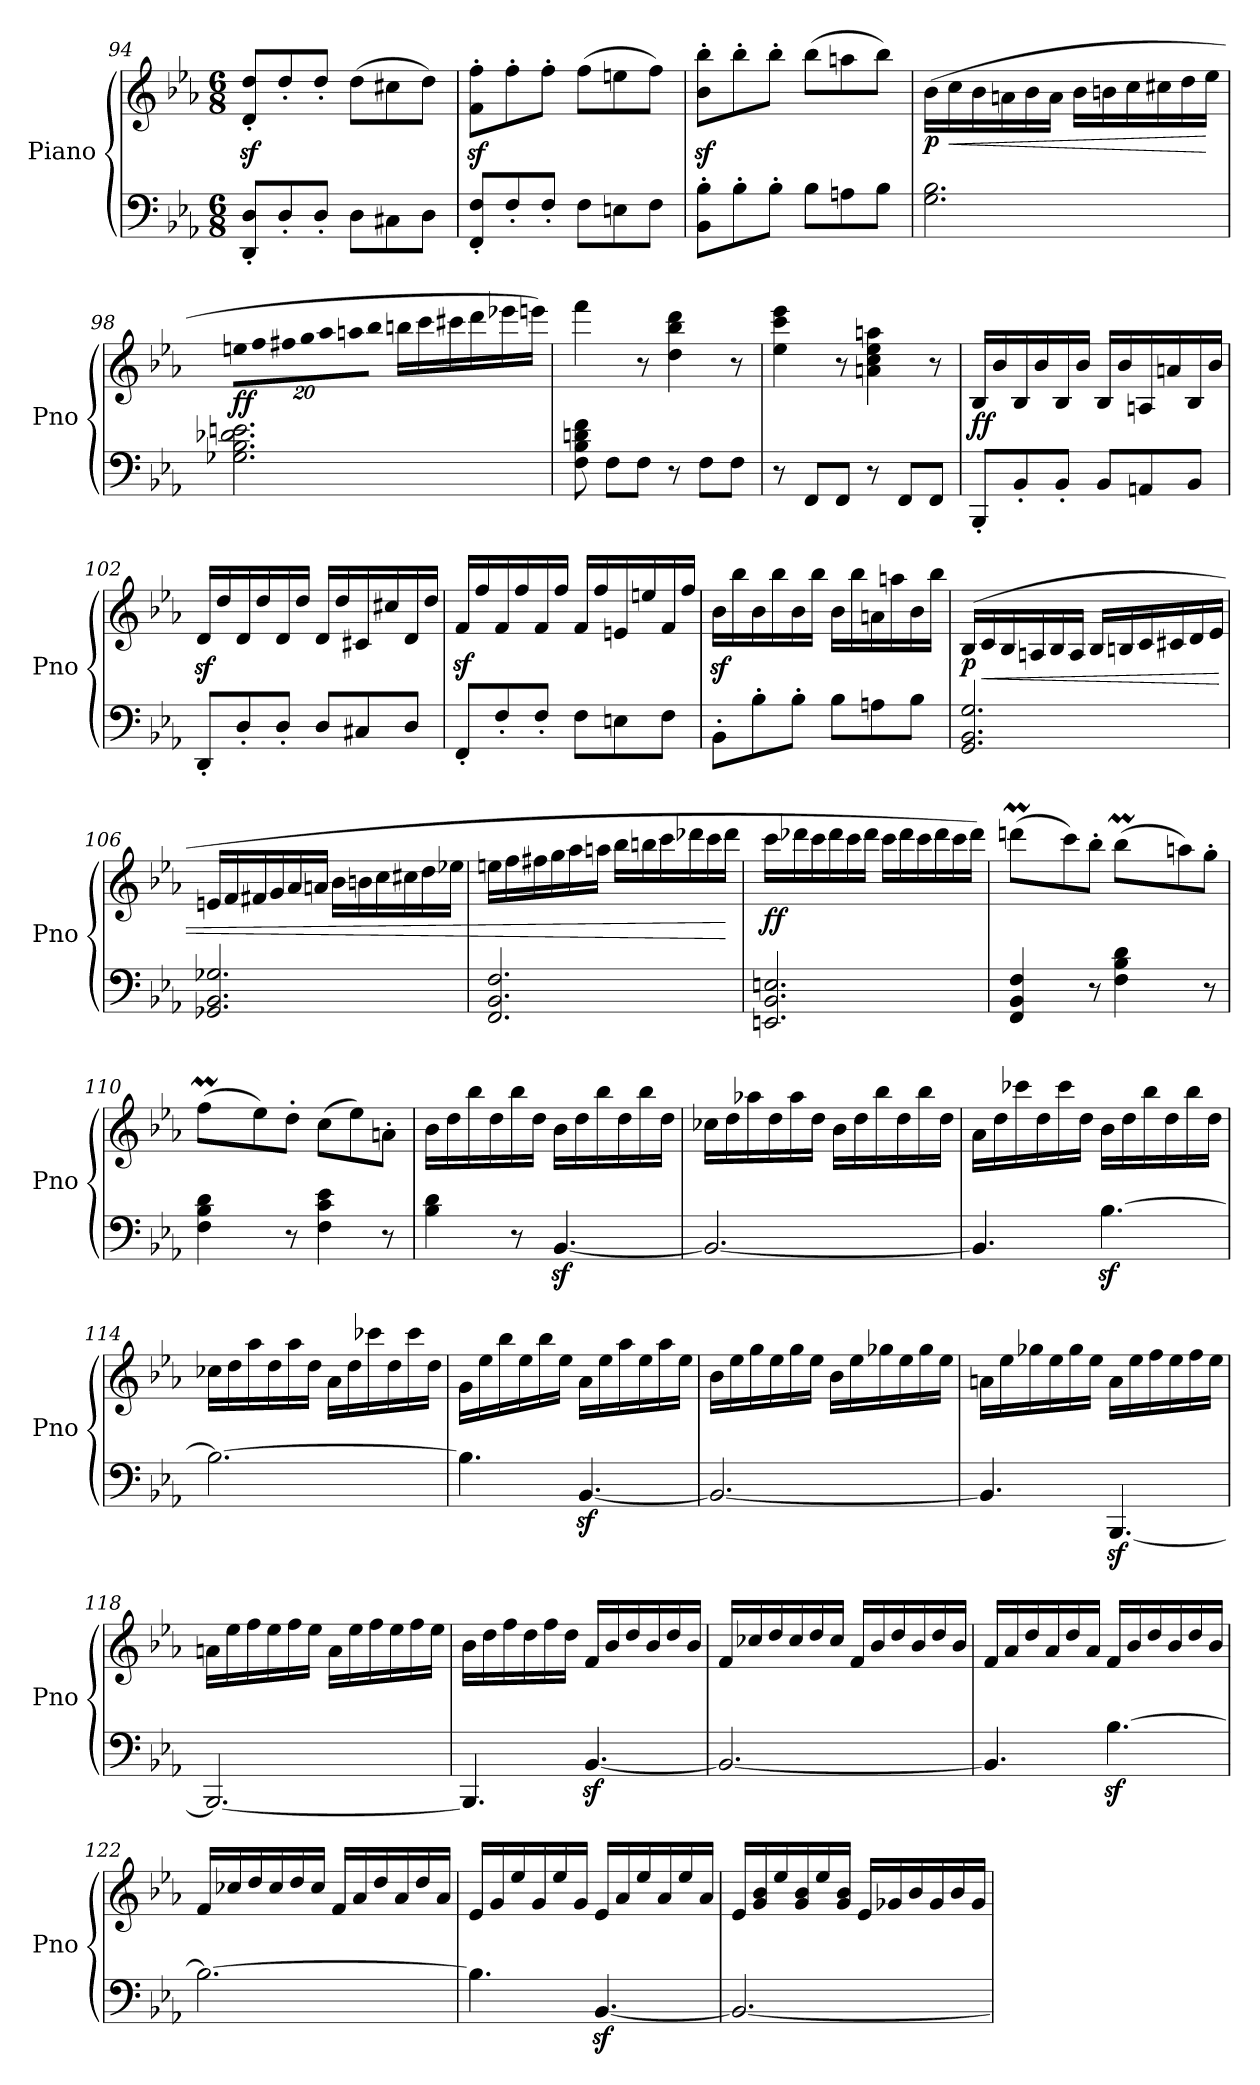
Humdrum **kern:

**kern	**kern	**dynam
*part1	*part1	*part1
*staff2	*staff1	*staff1/2
*I"Piano	*	*
*I'Pno	*	*
!!LO:LB:g=z
*clefF4	*clefG2	*
*k[b-e-a-]	*k[b-e-a-]	*
*E-:	*E-:	*
*M6/8	*M6/8	*
=94	=94	=94
8DD/' 8D/'L	8d/z<' 8dd/z<'L	.
8D'/	8dd'/	.
8D'/J	8dd'/J	.
8D\L	(8dd\L	.
8C#X\	8cc#X\	.
8D\J	8dd\J)	.
=95	=95	=95
8FF/' 8F/'L	8f\z<' 8ff\z<'L	.
8F'/	8ff'\	.
8F'/J	8ff'\J	.
8F\L	(8ff\L	.
8En\	8een\	.
8F\J	8ff\J)	.
=96	=96	=96
8BB-\' 8B-\'L	8b-\z<' 8bb-\z<'L	.
8B-'\	8bb-'\	.
8B-'\J	8bb-'\J	.
8B-\L	(8bb-\L	.
8An\	8aan\	.
8B-\J	8bb-\J)	.
=97	=97	=97
!	!	!LO:DY:b
2.G\ 2.B-\	(16b-\LL	p
!	!	!LO:HP:b
.	16cc\	<
.	16b-\	.
.	16an\	.
.	16b-\	.
.	16a\JJ	.
.	16b-\LL	.
.	16bn\	.
.	16cc\	.
.	16cc#X\	.
.	16dd\	.
.	16ee-\JJ	[
!!LO:LB:g=z
=98	=98	=98
*	*Xbrackettup	*
!	!LO:N:vis=16	!LO:DY:b
2.G-X\ 2.B-\ 2.d-X\ 2.en\	320%17een\LL	ff
!	!LO:N:vis=16	!
.	320%17ff\	.
!	!LO:N:vis=16	!
.	320%17ff#X\	.
!	!LO:N:vis=16	!
.	320%17gg\	.
!	!LO:N:vis=16	!
.	320%17aa-\	.
!	!LO:N:vis=16	!
.	320%17aan\	.
!	!LO:N:vis=16	!
.	320%17bb-\JJ	.
.	320ryy	.
.	16bbn\LL	.
.	16ccc\	.
.	16ccc#X\	.
.	16ddd\	.
.	16eee-X\	.
.	16eeen\JJ)	.
=99	=99	=99
8F\ 8B-\ 8dn\ 8f\	4fff\	.
8F\L	.	.
8F\J	8r	.
8r	4dd\ 4bb-\ 4ddd\	.
8F\L	.	.
8F\J	8r	.
=100	=100	=100
8r	4ee-\ 4ccc\ 4eee-\	.
8FF/L	.	.
8FF/J	8r	.
8r	4an\ 4cc\ 4ee-\ 4aan\	.
8FF/L	.	.
8FF/J	8r	.
=101	=101	=101
!	!	!LO:DY:b
8BBB-'/L	16B-/LL	ff
.	16b-/	.
8BB-'/	16B-/	.
.	16b-/	.
8BB-'/J	16B-/	.
.	16b-/JJ	.
8BB-/L	16B-/LL	.
.	16b-/	.
8AAn/	16An/	.
.	16an/	.
8BB-/J	16B-/	.
.	16b-/JJ	.
!!LO:PB:g=z
=102	=102	=102
8DD'/L	16dz</LL	.
.	16dd/	.
8D'/	16d/	.
.	16dd/	.
8D'/J	16d/	.
.	16dd/JJ	.
8D/L	16d/LL	.
.	16dd/	.
8C#X/	16c#X/	.
.	16cc#X/	.
8D/J	16d/	.
.	16dd/JJ	.
=103	=103	=103
8FF'/L	16fz</LL	.
.	16ff/	.
8F'/	16f/	.
.	16ff/	.
8F'/J	16f/	.
.	16ff/JJ	.
8F\L	16f/LL	.
.	16ff/	.
8En\	16en/	.
.	16een/	.
8F\J	16f/	.
.	16ff/JJ	.
=104	=104	=104
8BB-'\L	16b-z<\LL	.
.	16bb-\	.
8B-'\	16b-\	.
.	16bb-\	.
8B-'\J	16b-\	.
.	16bb-\JJ	.
8B-\L	16b-\LL	.
.	16bb-\	.
8An\	16an\	.
.	16aan\	.
8B-\J	16b-\	.
.	16bb-\JJ	.
!!LO:LB:g=z
=105	=105	=105
!	!	!LO:DY:b
2.GG/ 2.BB-/ 2.G/	(16B-/LL	p
!	!	!LO:HP:b
.	16c/	<
.	16B-/	.
.	16An/	.
.	16B-/	.
.	16A/JJ	.
.	16B-/LL	.
.	16Bn/	.
.	16c/	.
.	16c#X/	.
.	16d/	.
.	16e-/JJ	.
=106	=106	=106
2.GG-X/ 2.BB-/ 2.G-X/	16en/LL	.
.	16f/	.
.	16f#X/	.
.	16g/	.
.	16a-/	.
.	16an/JJ	.
.	16b-\LL	.
.	16bn\	.
.	16cc\	.
.	16cc#X\	.
.	16dd\	.
.	16ee-X\JJ	.
=107	=107	=107
2.FF/ 2.BB-/ 2.F/	16een\LL	.
.	16ff\	.
.	16ff#X\	.
.	16gg\	.
.	16aa-\	.
.	16aan\JJ	.
.	16bb-\LL	.
.	16bbn\	.
.	16ccc\	.
.	16ddd-X\	.
.	16ccc\	.
.	16ddd-\JJ	[
!!LO:LB:g=z
=108	=108	=108
!	!	!LO:DY:b
2.EEn/ 2.BB-/ 2.En/	16ccc\LL	ff
.	16ddd-X\	.
.	16ccc\	.
.	16ddd-\	.
.	16ccc\	.
.	16ddd-\JJ	.
.	16ccc\LL	.
.	16ddd-\	.
.	16ccc\	.
.	16ddd-\	.
.	16ccc\	.
.	16ddd-\JJ)	.
=109	=109	=109
*	*^	*
*	*	*Xtuplet	*
4FF/ 4BB-/ 4F/	(8dddnm\L	24dddyy	.
.	.	24eee-yy	.
.	.	24dddyy	.
.	8ccc\)	4ryy	.
8r	8bb-'\J	.	.
4F\ 4B-\ 4d\	(8bb-M\L	24bb-yy	.
.	.	24cccyy	.
.	.	24bb-yy	.
.	8aan\)	4ryy	.
8r	8gg'\J	.	.
=110	=110	=110	=110
4F\ 4B-\ 4d\	(8ffM\L	24ffyy	.
.	.	24ggyy	.
.	.	24ffyy	.
.	8ee-\)	2ryy	.
8r	8dd'\J	.	.
4F\ 4c\ 4e-\	(8cc\L	.	.
.	8ee-\)	.	.
8r	8an'\J	8ryy	.
*	*v	*v	*
=111	=111	=111
4B-\ 4d\	16b-\LL	.
.	16dd\	.
.	16bb-\	.
.	16dd\	.
8r	16bb-\	.
.	16dd\JJ	.
[4.BB-z</	16b-\LL	.
.	16dd\	.
.	16bb-\	.
.	16dd\	.
.	16bb-\	.
.	16dd\JJ	.
!!LO:LB:g=z
=112	=112	=112
2.BB-/_	16cc-X\LL	.
.	16dd\	.
.	16aa-X\	.
.	16dd\	.
.	16aa-\	.
.	16dd\JJ	.
.	16b-\LL	.
.	16dd\	.
.	16bb-\	.
.	16dd\	.
.	16bb-\	.
.	16dd\JJ	.
=113	=113	=113
4.BB-/]	16a-\LL	.
.	16dd\	.
.	16ccc-X\	.
.	16dd\	.
.	16ccc-\	.
.	16dd\JJ	.
[4.B-z<\	16b-\LL	.
.	16dd\	.
.	16bb-\	.
.	16dd\	.
.	16bb-\	.
.	16dd\JJ	.
=114	=114	=114
2.B-\_	16cc-X\LL	.
.	16dd\	.
.	16aa-\	.
.	16dd\	.
.	16aa-\	.
.	16dd\JJ	.
.	16a-\LL	.
.	16dd\	.
.	16ccc-X\	.
.	16dd\	.
.	16ccc-\	.
.	16dd\JJ	.
=115	=115	=115
4.B-\]	16g\LL	.
.	16ee-\	.
.	16bb-\	.
.	16ee-\	.
.	16bb-\	.
.	16ee-\JJ	.
[4.BB-z</	16a-\LL	.
.	16ee-\	.
.	16aa-\	.
.	16ee-\	.
.	16aa-\	.
.	16ee-\JJ	.
!!LO:LB:g=z
=116	=116	=116
2.BB-/_	16b-\LL	.
.	16ee-\	.
.	16gg\	.
.	16ee-\	.
.	16gg\	.
.	16ee-\JJ	.
.	16b-\LL	.
.	16ee-\	.
.	16gg-X\	.
.	16ee-\	.
.	16gg-\	.
.	16ee-\JJ	.
=117	=117	=117
4.BB-/]	16an\LL	.
.	16ee-\	.
.	16gg-X\	.
.	16ee-\	.
.	16gg-\	.
.	16ee-\JJ	.
[4.BBB-z</	16a\LL	.
.	16ee-\	.
.	16ff\	.
.	16ee-\	.
.	16ff\	.
.	16ee-\JJ	.
=118	=118	=118
2.BBB-/_	16an\LL	.
.	16ee-\	.
.	16ff\	.
.	16ee-\	.
.	16ff\	.
.	16ee-\JJ	.
.	16a\LL	.
.	16ee-\	.
.	16ff\	.
.	16ee-\	.
.	16ff\	.
.	16ee-\JJ	.
=119	=119	=119
4.BBB-/]	16b-\LL	.
.	16dd\	.
.	16ff\	.
.	16dd\	.
.	16ff\	.
.	16dd\JJ	.
[4.BB-z</	16f/LL	.
.	16b-/	.
.	16dd/	.
.	16b-/	.
.	16dd/	.
.	16b-/JJ	.
!!LO:PB:g=z
=120	=120	=120
2.BB-/_	16f/LL	.
.	16cc-X/	.
.	16dd/	.
.	16cc-/	.
.	16dd/	.
.	16cc-/JJ	.
.	16f/LL	.
.	16b-/	.
.	16dd/	.
.	16b-/	.
.	16dd/	.
.	16b-/JJ	.
=121	=121	=121
4.BB-/]	16f/LL	.
.	16a-/	.
.	16dd/	.
.	16a-/	.
.	16dd/	.
.	16a-/JJ	.
[4.B-z<\	16f/LL	.
.	16b-/	.
.	16dd/	.
.	16b-/	.
.	16dd/	.
.	16b-/JJ	.
=122	=122	=122
2.B-\_	16f/LL	.
.	16cc-X/	.
.	16dd/	.
.	16cc-/	.
.	16dd/	.
.	16cc-/JJ	.
.	16f/LL	.
.	16a-/	.
.	16dd/	.
.	16a-/	.
.	16dd/	.
.	16a-/JJ	.
=123	=123	=123
4.B-\]	16e-/LL	.
.	16g/	.
.	16ee-/	.
.	16g/	.
.	16ee-/	.
.	16g/JJ	.
[4.BB-z</	16e-/LL	.
.	16a-/	.
.	16ee-/	.
.	16a-/	.
.	16ee-/	.
.	16a-/JJ	.
!!LO:LB:g=z
=124	=124	=124
2.BB-/_	16e-/LL	.
.	16g/ 16b-/	.
.	16ee-/	.
.	16g/ 16b-/	.
.	16ee-/	.
.	16g/ 16b-/JJ	.
.	16e-/LL	.
.	16g-X/	.
.	16b-/	.
.	16g-/	.
.	16b-/	.
.	16g-/JJ	.
=	=	=
*-	*-	*-
